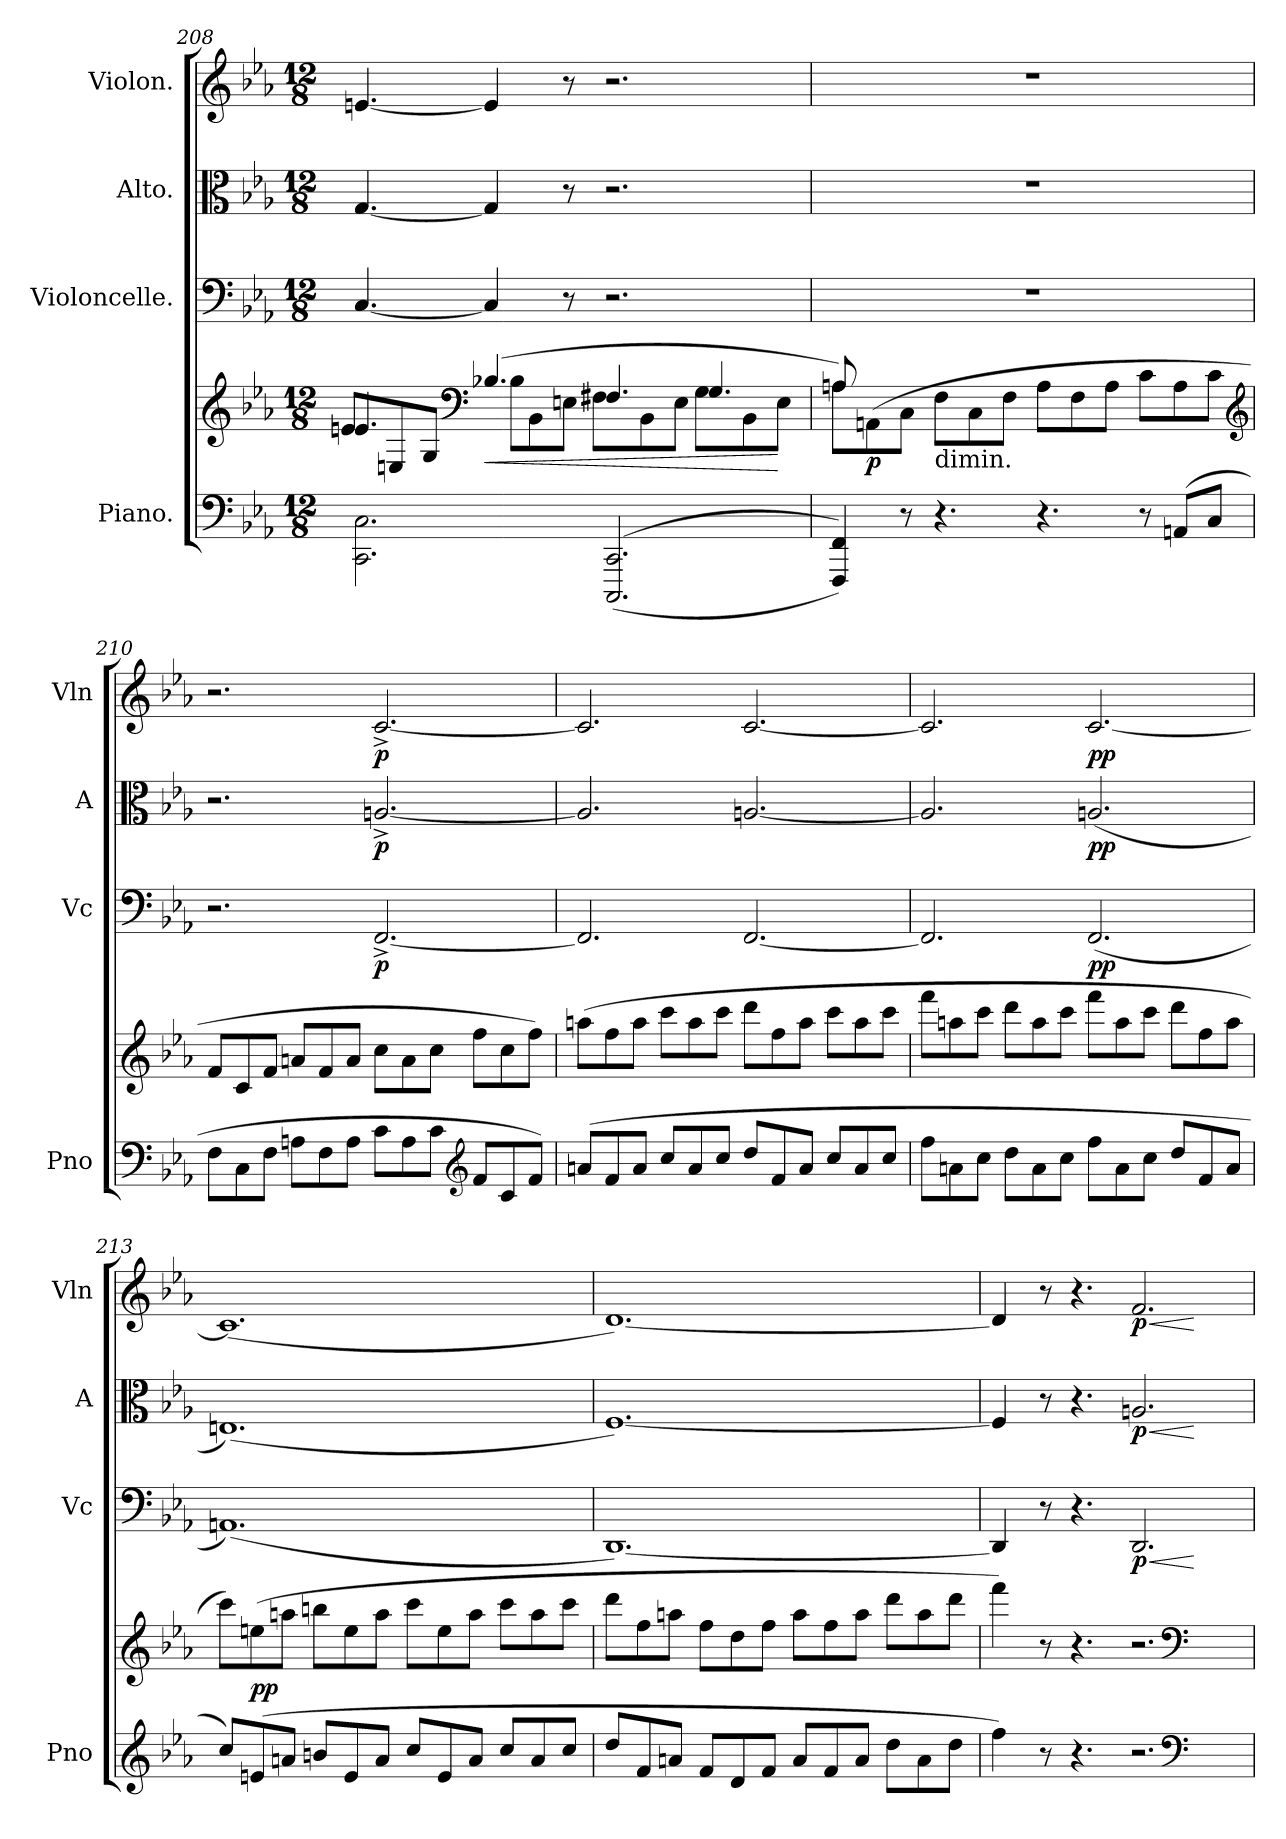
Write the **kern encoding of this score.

**kern	**kern	**dynam	**kern	**dynam	**kern	**dynam	**kern	**dynam
*part4	*part4	*part4	*part3	*part3	*part2	*part2	*part1	*part1
*staff5	*staff4	*staff4/5	*staff3	*staff3	*staff2	*staff2	*staff1	*staff1
*I"Piano.	*	*	*I"Violoncelle.	*	*I"Alto.	*	*I"Violon.	*
*I'Pno	*	*	*I'Vc	*	*I'A	*	*I'Vln	*
*clefF4	*clefG2	*	*clefF4	*	*clefC3	*	*clefG2	*
*k[b-e-a-]	*k[b-e-a-]	*	*k[b-e-a-]	*	*k[b-e-a-]	*	*k[b-e-a-]	*
*c:	*c:	*	*c:	*	*c:	*	*c:	*
*M12/8	*M12/8	*	*M12/8	*	*M12/8	*	*M12/8	*
=208	=208	=208	=208	=208	=208	=208	=208	=208
*	*^	*	*	*	*	*	*	*
2.CC\ 2.C\	4.en/	8en\L	.	[4.C/	.	[4.G/	.	[4.en/	.
.	.	8En/	.	.	.	.	.	.	.
.	.	8G/J	.	.	.	.	.	.	.
*	*clefF4	*	*	*	*	*	*	*	*
.	(4.B-X/	8B-\L	<	4C/]	.	4G/]	.	4e/]	.
.	.	8BB-\	.	.	.	.	.	.	.
.	.	8En\J	.	8r	.	8r	.	8r	.
(<(>2.CCC/ 2.CC/	4.F#X/	8F#X\L	.	2.r	.	2.r	.	2.r	.
.	.	8BB-\	.	.	.	.	.	.	.
.	.	8E\J	.	.	.	.	.	.	.
.	4.G/	8G\L	.	.	.	.	.	.	.
.	.	8BB-\	.	.	.	.	.	.	.
.	.	8E\J	[	.	.	.	.	.	.
=209	=209	=209	=209	=209	=209	=209	=209	=209	=209
4FFF/ 4FF/))	8An/)	8A\L	.	1.r	.	1.r	.	1.r	.
.	4ryy	(8AAn\	p	.	.	.	.	.	.
8r	.	8C\J	.	.	.	.	.	.	.
!	!LO:TX:c:t=dimin.	!	!	!	!	!	!	!	!
4.r	8F\L	4.ryy	.	.	.	.	.	.	.
.	8C\	.	.	.	.	.	.	.	.
.	8F\J	.	.	.	.	.	.	.	.
4.r	8A\L	2.ryy	.	.	.	.	.	.	.
.	8F\	.	.	.	.	.	.	.	.
.	8A\J	.	.	.	.	.	.	.	.
8r	8c\L	.	.	.	.	.	.	.	.
(8AAn/L	8A\	.	.	.	.	.	.	.	.
8C/J	8c\J	.	.	.	.	.	.	.	.
*	*v	*v	*	*	*	*	*	*	*
*	*clefG2	*	*	*	*	*	*	*
=210	=210	=210	=210	=210	=210	=210	=210	=210
8F\L	8f/L	.	2.r	.	2.r	.	2.r	.
8C\	8c/	.	.	.	.	.	.	.
8F\J	8f/J	.	.	.	.	.	.	.
8An\L	8an/L	.	.	.	.	.	.	.
8F\	8f/	.	.	.	.	.	.	.
8A\J	8a/J	.	.	.	.	.	.	.
8c\L	8cc\L	.	[2.FF^>/	p	[2.An^>/	p	[2.c^>/	p
8A\	8a\	.	.	.	.	.	.	.
8c\J	8cc\J	.	.	.	.	.	.	.
*clefG2	*	*	*	*	*	*	*	*
8f/L	8ff\L	.	.	.	.	.	.	.
8c/	8cc\	.	.	.	.	.	.	.
8f/J)	8ff\J)	.	.	.	.	.	.	.
=211	=211	=211	=211	=211	=211	=211	=211	=211
(8an/L	(8aan\L	.	2.FF/]	.	2.A/]	.	2.c/]	.
8f/	8ff\	.	.	.	.	.	.	.
8a/J	8aa\J	.	.	.	.	.	.	.
8cc/L	8ccc\L	.	.	.	.	.	.	.
8a/	8aa\	.	.	.	.	.	.	.
8cc/J	8ccc\J	.	.	.	.	.	.	.
8dd/L	8ddd\L	.	[2.FF/	.	[2.An/	.	[2.c/	.
8f/	8ff\	.	.	.	.	.	.	.
8a/J	8aa\J	.	.	.	.	.	.	.
8cc/L	8ccc\L	.	.	.	.	.	.	.
8a/	8aa\	.	.	.	.	.	.	.
8cc/J	8ccc\J	.	.	.	.	.	.	.
=212	=212	=212	=212	=212	=212	=212	=212	=212
8ff\L	8fff\L	.	2.FF/]	.	2.A/]	.	2.c/]	.
8an\	8aan\	.	.	.	.	.	.	.
8cc\J	8ccc\J	.	.	.	.	.	.	.
8dd\L	8ddd\L	.	.	.	.	.	.	.
8a\	8aa\	.	.	.	.	.	.	.
8cc\J	8ccc\J	.	.	.	.	.	.	.
8ff\L	8fff\L	.	(2.FF/	pp	(2.An/	pp	[2.c/	pp
8a\	8aa\	.	.	.	.	.	.	.
8cc\J	8ccc\J	.	.	.	.	.	.	.
8dd/L	8ddd\L	.	.	.	.	.	.	.
8f/	8ff\	.	.	.	.	.	.	.
8a/J	8aa\J	.	.	.	.	.	.	.
=213	=213	=213	=213	=213	=213	=213	=213	=213
8cc/L)	8ccc\L)	.	(1.AAn)	.	(1.En)	.	(1.c]	.
(8en/	(8een\	pp	.	.	.	.	.	.
8an/J	8aan\J	.	.	.	.	.	.	.
8bn/L	8bbn\L	.	.	.	.	.	.	.
8e/	8ee\	.	.	.	.	.	.	.
8a/J	8aa\J	.	.	.	.	.	.	.
8cc/L	8ccc\L	.	.	.	.	.	.	.
8e/	8ee\	.	.	.	.	.	.	.
8a/J	8aa\J	.	.	.	.	.	.	.
8cc/L	8ccc\L	.	.	.	.	.	.	.
8a/	8aa\	.	.	.	.	.	.	.
8cc/J	8ccc\J	.	.	.	.	.	.	.
=214	=214	=214	=214	=214	=214	=214	=214	=214
8dd/L	8ddd\L	.	[1.DD)	.	[1.F)	.	[1.d)	.
8f/	8ff\	.	.	.	.	.	.	.
8an/J	8aan\J	.	.	.	.	.	.	.
8f/L	8ff\L	.	.	.	.	.	.	.
8d/	8dd\	.	.	.	.	.	.	.
8f/J	8ff\J	.	.	.	.	.	.	.
8a/L	8aa\L	.	.	.	.	.	.	.
8f/	8ff\	.	.	.	.	.	.	.
8a/J	8aa\J	.	.	.	.	.	.	.
8dd\L	8ddd\L	.	.	.	.	.	.	.
8a\	8aa\	.	.	.	.	.	.	.
8dd\J	8ddd\J	.	.	.	.	.	.	.
=215	=215	=215	=215	=215	=215	=215	=215	=215
4ff\)	4fff\)	.	4DD/]	.	4F/]	.	4d/]	.
8r	8r	.	8r	.	8r	.	8r	.
4.r	4.r	.	4.r	.	4.r	.	4.r	.
!	!	!	!	!LO:HP:b	!	!LO:HP:b	!	!LO:HP:b
2.r	2.r	.	2.DD/	< p	2.An/	< p	2.f/	< p
*clefF4	*clefF4	*	*	*	*	*	*	*
.	.	.	.	[	.	[	.	[
=	=	=	=	=	=	=	=	=
*-	*-	*-	*-	*-	*-	*-	*-	*-
